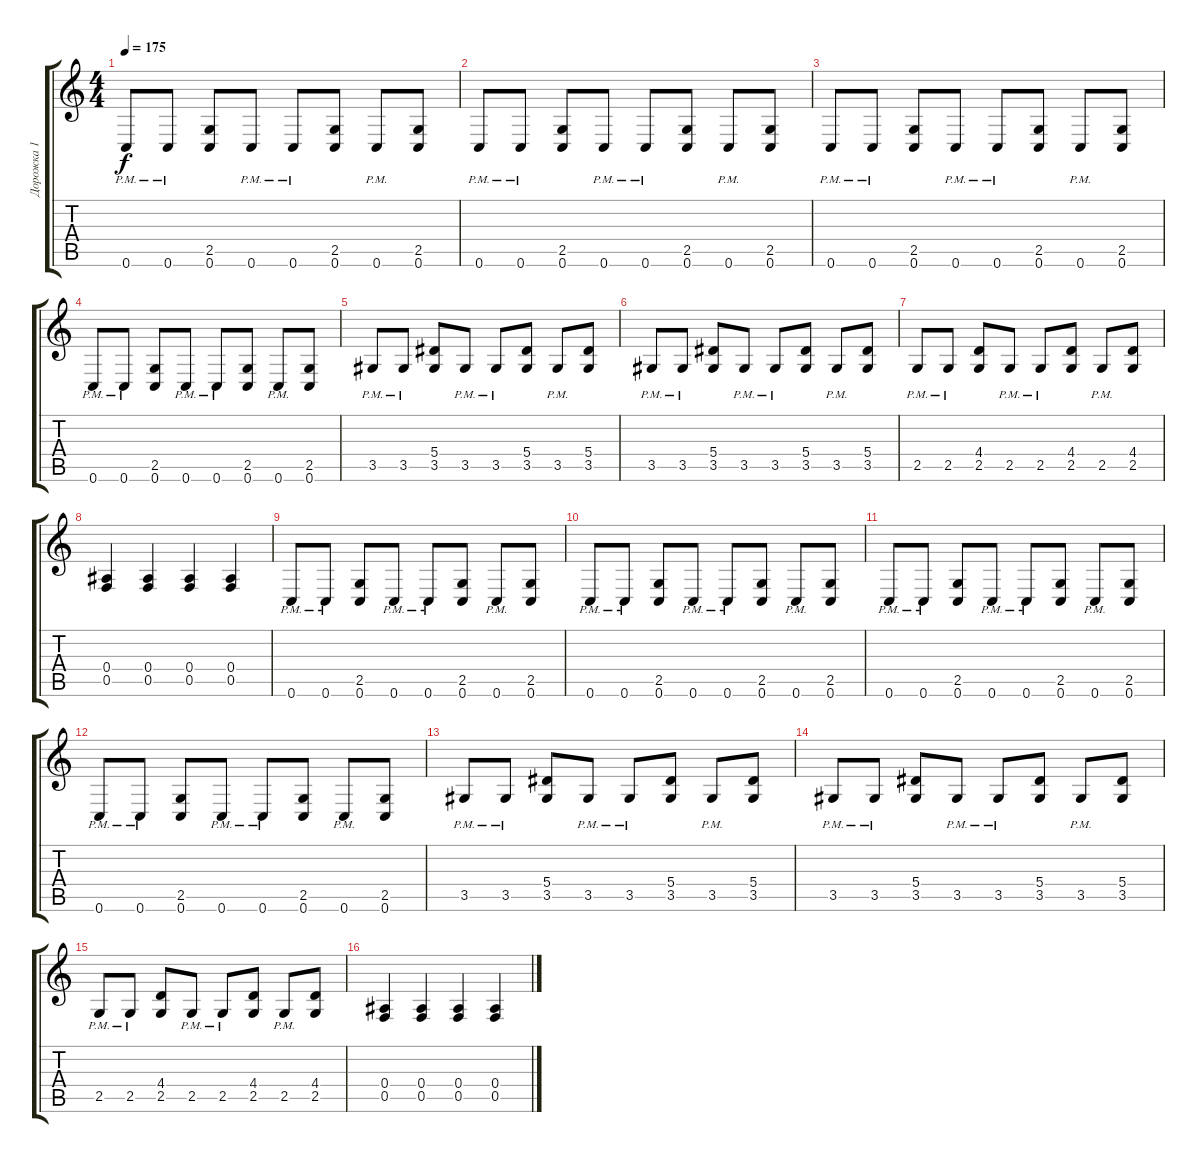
\track ("Дорожка 1" "Дорожка 1") {instrument distortionguitar}
\staff {score tabs}
\tuning (C4 G3 Eb3 Bb2 F2 C2) {hide}
\ts (4 4)
\tempo 175
\clef g2
\ks c
0.6{pm}.8{dy f} 0.6{pm}.8 (2.5 0.6).8 0.6{pm}.8 0.6{pm}.8 (2.5 0.6).8 0.6{pm}.8 (2.5 0.6).8 |
0.6{pm}.8 0.6{pm}.8 (2.5 0.6).8 0.6{pm}.8 0.6{pm}.8 (2.5 0.6).8 0.6{pm}.8 (2.5 0.6).8 |
0.6{pm}.8 0.6{pm}.8 (2.5 0.6).8 0.6{pm}.8 0.6{pm}.8 (2.5 0.6).8 0.6{pm}.8 (2.5 0.6).8 |
0.6{pm}.8 0.6{pm}.8 (2.5 0.6).8 0.6{pm}.8 0.6{pm}.8 (2.5 0.6).8 0.6{pm}.8 (2.5 0.6).8 |
3.5{pm}.8 3.5{pm}.8 (5.4 3.5).8 3.5{pm}.8 3.5{pm}.8 (5.4 3.5).8 3.5{pm}.8 (5.4 3.5).8 |
3.5{pm}.8 3.5{pm}.8 (5.4 3.5).8 3.5{pm}.8 3.5{pm}.8 (5.4 3.5).8 3.5{pm}.8 (5.4 3.5).8 |
2.5{pm}.8 2.5{pm}.8 (4.4 2.5).8 2.5{pm}.8 2.5{pm}.8 (4.4 2.5).8 2.5{pm}.8 (4.4 2.5).8 |
(0.4 0.5).4 (0.4 0.5).4 (0.4 0.5).4 (0.4 0.5).4 |
0.6{pm}.8 0.6{pm}.8 (2.5 0.6).8 0.6{pm}.8 0.6{pm}.8 (2.5 0.6).8 0.6{pm}.8 (2.5 0.6).8 |
0.6{pm}.8 0.6{pm}.8 (2.5 0.6).8 0.6{pm}.8 0.6{pm}.8 (2.5 0.6).8 0.6{pm}.8 (2.5 0.6).8 |
0.6{pm}.8 0.6{pm}.8 (2.5 0.6).8 0.6{pm}.8 0.6{pm}.8 (2.5 0.6).8 0.6{pm}.8 (2.5 0.6).8 |
0.6{pm}.8 0.6{pm}.8 (2.5 0.6).8 0.6{pm}.8 0.6{pm}.8 (2.5 0.6).8 0.6{pm}.8 (2.5 0.6).8 |
3.5{pm}.8 3.5{pm}.8 (5.4 3.5).8 3.5{pm}.8 3.5{pm}.8 (5.4 3.5).8 3.5{pm}.8 (5.4 3.5).8 |
3.5{pm}.8 3.5{pm}.8 (5.4 3.5).8 3.5{pm}.8 3.5{pm}.8 (5.4 3.5).8 3.5{pm}.8 (5.4 3.5).8 |
2.5{pm}.8 2.5{pm}.8 (4.4 2.5).8 2.5{pm}.8 2.5{pm}.8 (4.4 2.5).8 2.5{pm}.8 (4.4 2.5).8 |
(0.4 0.5).4 (0.4 0.5).4 (0.4 0.5).4 (0.4 0.5).4
